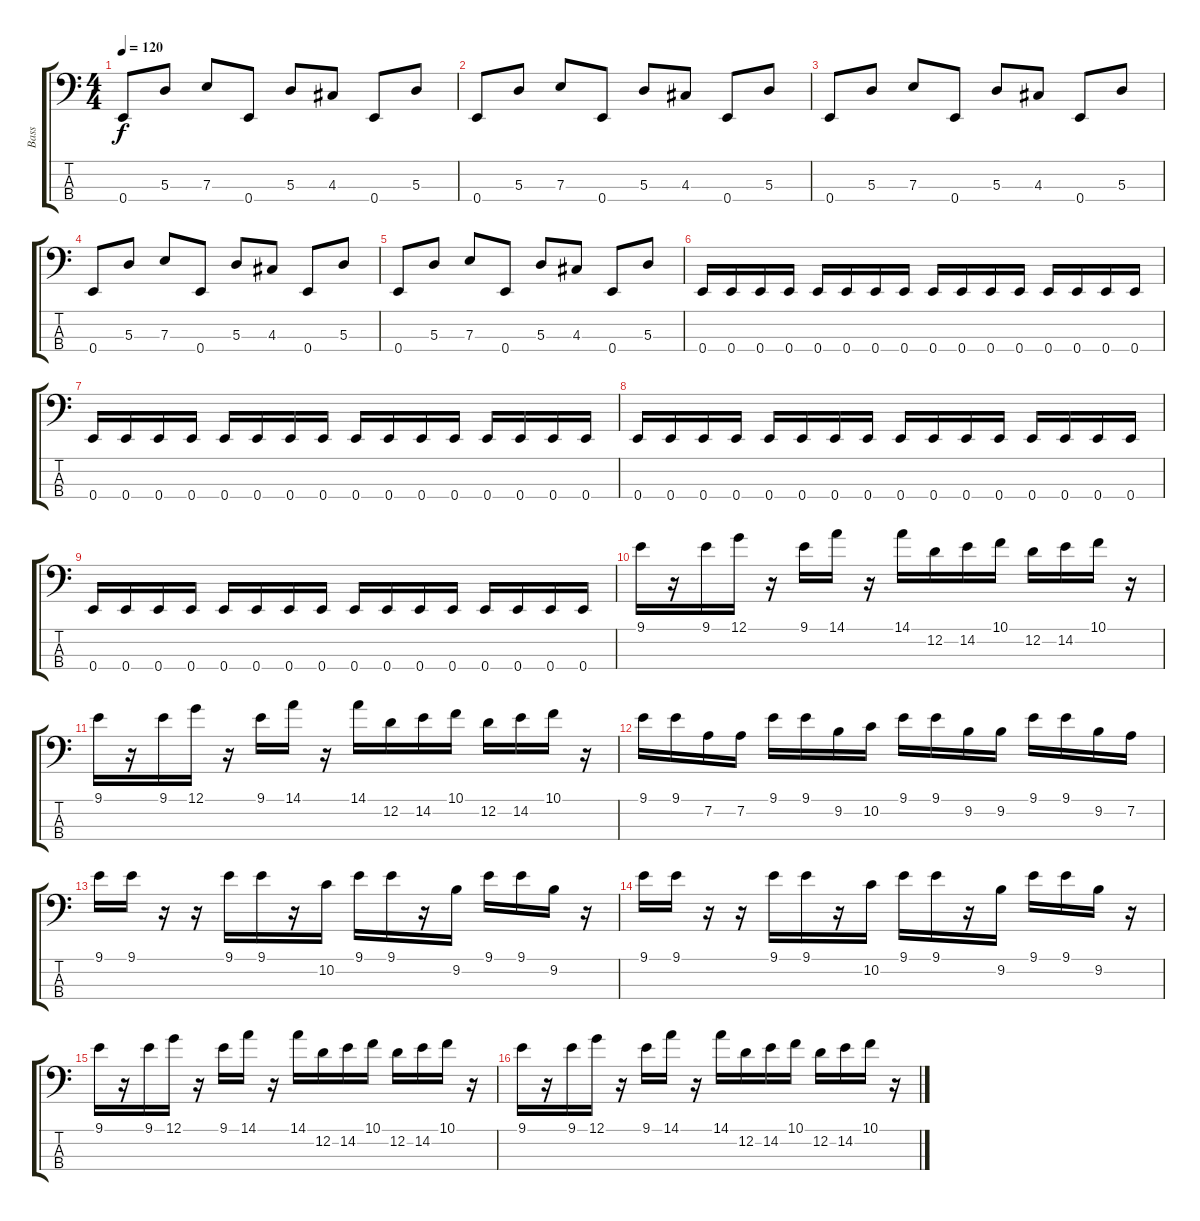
\track ("Bass" "Bass") {instrument electricbassfinger}
\staff {score tabs}
\tuning (G2 D2 A1 E1) {hide}
\ts (4 4)
\tempo 120
\clef f4
\ks c
0.4.8{dy f} 5.3.8 7.3.8 0.4.8 5.3.8 4.3.8 0.4.8 5.3.8 |
0.4.8 5.3.8 7.3.8 0.4.8 5.3.8 4.3.8 0.4.8 5.3.8 |
0.4.8 5.3.8 7.3.8 0.4.8 5.3.8 4.3.8 0.4.8 5.3.8 |
0.4.8 5.3.8 7.3.8 0.4.8 5.3.8 4.3.8 0.4.8 5.3.8 |
0.4.8 5.3.8 7.3.8 0.4.8 5.3.8 4.3.8 0.4.8 5.3.8 |
0.4.16 0.4.16 0.4.16 0.4.16 0.4.16 0.4.16 0.4.16 0.4.16 0.4.16 0.4.16 0.4.16 0.4.16 0.4.16 0.4.16 0.4.16 0.4.16 |
0.4.16 0.4.16 0.4.16 0.4.16 0.4.16 0.4.16 0.4.16 0.4.16 0.4.16 0.4.16 0.4.16 0.4.16 0.4.16 0.4.16 0.4.16 0.4.16 |
0.4.16 0.4.16 0.4.16 0.4.16 0.4.16 0.4.16 0.4.16 0.4.16 0.4.16 0.4.16 0.4.16 0.4.16 0.4.16 0.4.16 0.4.16 0.4.16 |
0.4.16 0.4.16 0.4.16 0.4.16 0.4.16 0.4.16 0.4.16 0.4.16 0.4.16 0.4.16 0.4.16 0.4.16 0.4.16 0.4.16 0.4.16 0.4.16 |
9.1.16{volume 16} r.16 9.1.16 12.1.16 r.16 9.1.16 14.1.16 r.16 14.1.16 12.2.16 14.2.16 10.1.16 12.2.16 14.2.16 10.1.16 r.16 |
9.1.16 r.16 9.1.16 12.1.16 r.16 9.1.16 14.1.16 r.16 14.1.16 12.2.16 14.2.16 10.1.16 12.2.16 14.2.16 10.1.16 r.16 |
9.1.16 9.1.16 7.2.16 7.2.16 9.1.16 9.1.16 9.2.16 10.2.16 9.1.16 9.1.16 9.2.16 9.2.16 9.1.16 9.1.16 9.2.16 7.2.16 |
9.1.16 9.1.16 r.16 r.16 9.1.16 9.1.16 r.16 10.2.16 9.1.16 9.1.16 r.16 9.2.16 9.1.16 9.1.16 9.2.16 r.16 |
9.1.16 9.1.16 r.16 r.16 9.1.16 9.1.16 r.16 10.2.16 9.1.16 9.1.16 r.16 9.2.16 9.1.16 9.1.16 9.2.16 r.16 |
9.1.16 r.16 9.1.16 12.1.16 r.16 9.1.16 14.1.16 r.16 14.1.16 12.2.16 14.2.16 10.1.16 12.2.16 14.2.16 10.1.16 r.16 |
9.1.16 r.16 9.1.16 12.1.16 r.16 9.1.16 14.1.16 r.16 14.1.16 12.2.16 14.2.16 10.1.16 12.2.16 14.2.16 10.1.16 r.16
